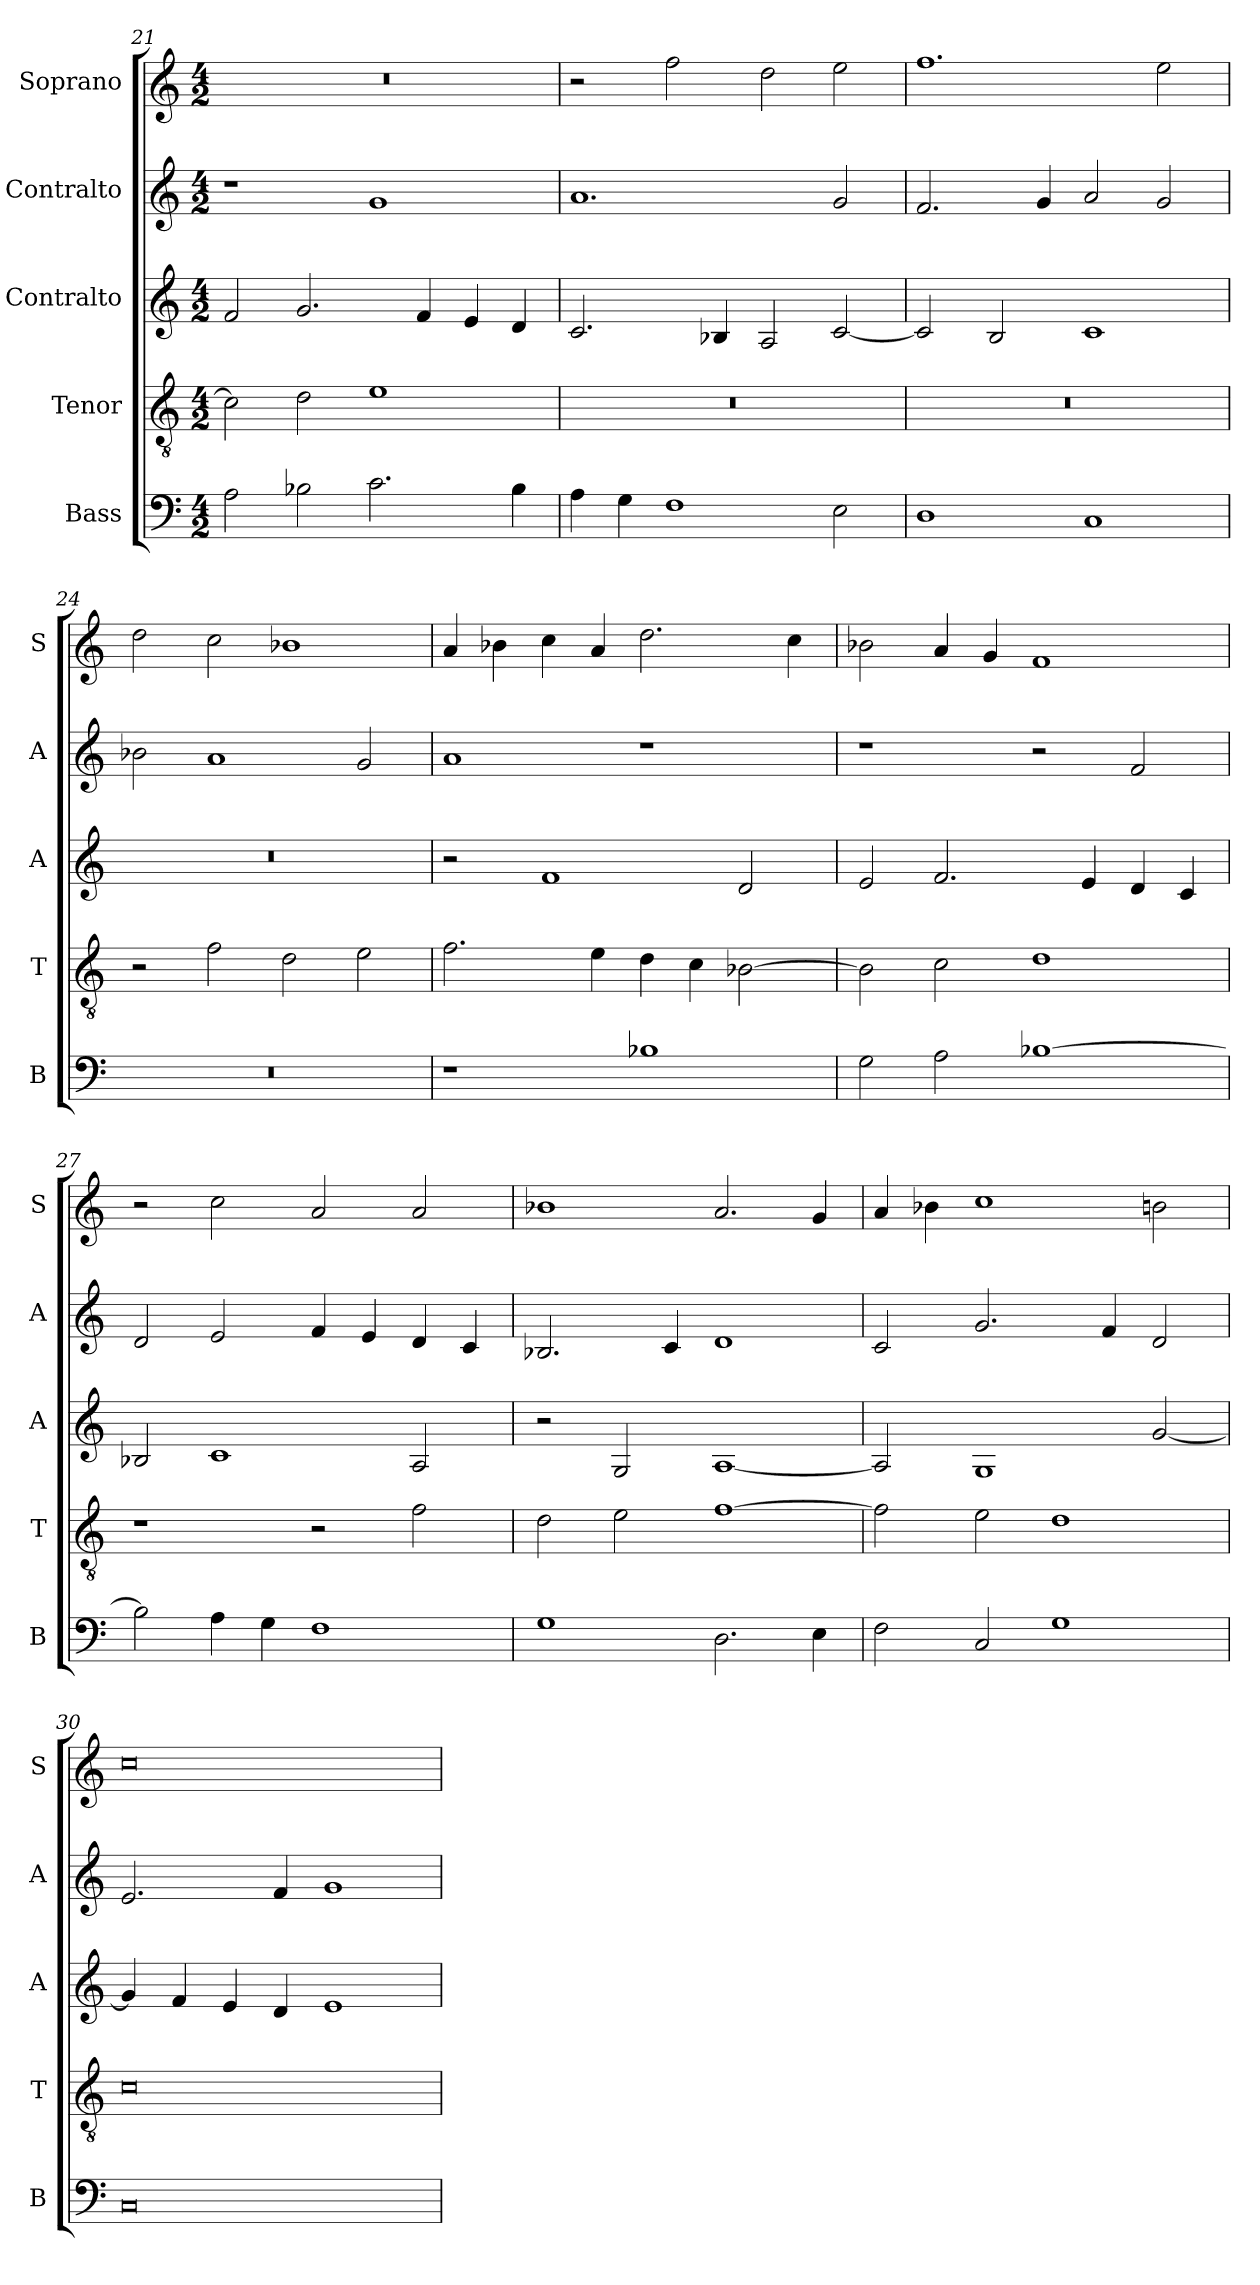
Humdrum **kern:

**kern	**kern	**kern	**kern	**kern
*part5	*part4	*part3	*part2	*part1
*staff5	*staff4	*staff3	*staff2	*staff1
*I"Bass	*I"Tenor	*I"Contralto	*I"Contralto	*I"Soprano
*I'B	*I'T	*I'A	*I'A	*I'S
*clefF4	*clefGv2	*clefG2	*clefG2	*clefG2
*k[]	*k[]	*k[]	*k[]	*k[]
*M4/2	*M4/2	*M4/2	*M4/2	*M4/2
=21	=21	=21	=21	=21
2A	2c]	2f	1r	0r
2B-X	2d	2.g	.	.
2.c	1e	.	1g	.
.	.	4f	.	.
.	.	4e	.	.
4B-	.	4d	.	.
=22	=22	=22	=22	=22
4A	0r	2.c	1.a	2r
4G	.	.	.	.
1F	.	.	.	2ff
.	.	4B-X	.	.
.	.	2A	.	2dd
2E	.	[2c	2g	2ee
=23	=23	=23	=23	=23
1D	0r	2c]	2.f	1.ff
.	.	2B	.	.
.	.	.	4g	.
1C	.	1c	2a	.
.	.	.	2g	2ee
=24	=24	=24	=24	=24
0r	2r	0r	2b-X	2dd
.	2f	.	1a	2cc
.	2d	.	.	1b-X
.	2e	.	2g	.
=25	=25	=25	=25	=25
1r	2.f	2r	1a	4a
.	.	.	.	4b-X
.	.	1f	.	4cc
.	4e	.	.	4a
1B-X	4d	.	1r	2.dd
.	4c	.	.	.
.	[2B-X	2d	.	.
.	.	.	.	4cc
=26	=26	=26	=26	=26
2G	2B-]	2e	1r	2b-X
2A	2c	2.f	.	4a
.	.	.	.	4g
[1B-X	1d	.	2r	1f
.	.	4e	.	.
.	.	4d	2f	.
.	.	4c	.	.
=27	=27	=27	=27	=27
2B-]	1r	2B-X	2d	2r
4A	.	1c	2e	2cc
4G	.	.	.	.
1F	2r	.	4f	2a
.	.	.	4e	.
.	2f	2A	4d	2a
.	.	.	4c	.
=28	=28	=28	=28	=28
1G	2d	2r	2.B-X	1b-X
.	2e	2G	.	.
.	.	.	4c	.
2.D	[1f	[1A	1d	2.a
4E	.	.	.	4g
=29	=29	=29	=29	=29
2F	2f]	2A]	2c	4a
.	.	.	.	4b-X
2C	2e	1G	2.g	1cc
1G	1d	.	.	.
.	.	.	4f	.
.	.	[2g	2d	2bn
=30	=30	=30	=30	=30
0C	0c	4g]	2.e	0cc
.	.	4f	.	.
.	.	4e	.	.
.	.	4d	4f	.
.	.	1e	1g	.
=	=	=	=	=
*-	*-	*-	*-	*-
